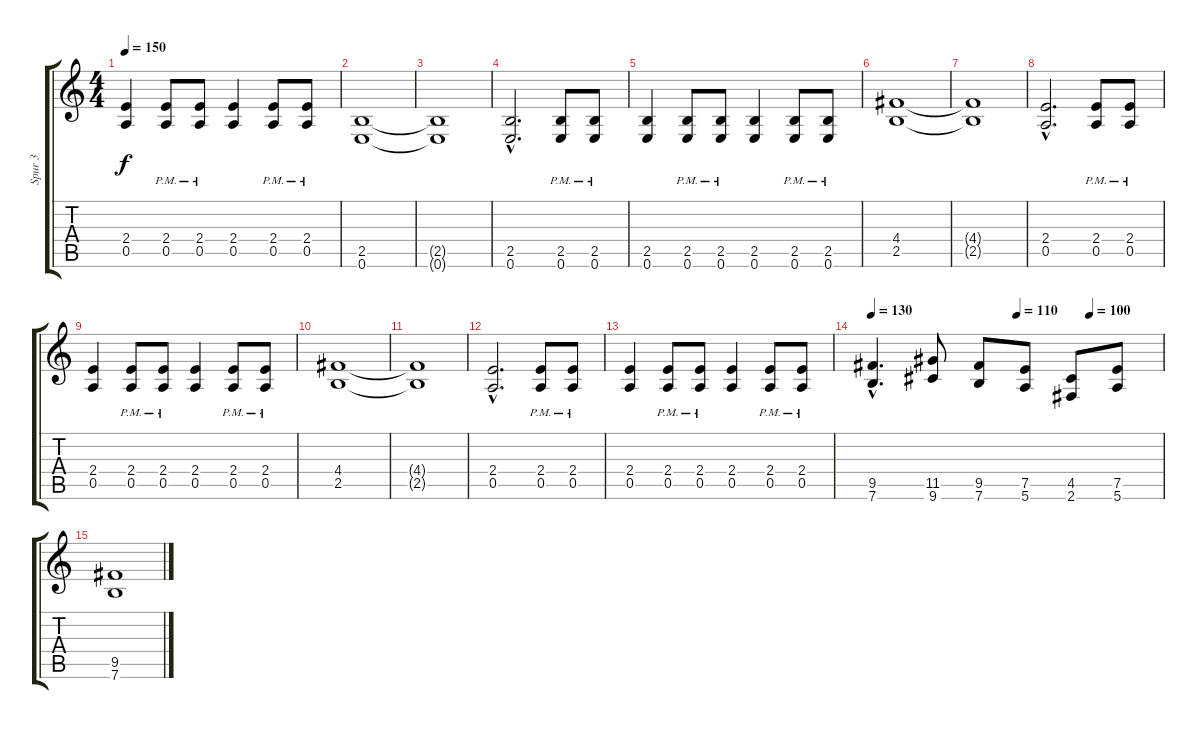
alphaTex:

\track ("Spur 3" "Spur 3") {instrument distortionguitar}
\staff {score tabs}
\tuning (E4 B3 G3 D3 A2 E2) {hide}
\ts (4 4)
\tempo 150
\clef g2
\ks c
(2.4 0.5).4{dy f} (2.4{pm} 0.5{pm}).8 (2.4{pm} 0.5{pm}).8 (2.4 0.5).4 (2.4{pm} 0.5{pm}).8 (2.4{pm} 0.5{pm}).8 |
(2.5 0.6).1 |
(2.5{t} 0.6{t}).1 |
(2.5{hac} 0.6{hac}).2{d} (2.5{pm} 0.6{pm}).8 (2.5{pm} 0.6{pm}).8 |
(2.5 0.6).4 (2.5{pm} 0.6{pm}).8 (2.5{pm} 0.6{pm}).8 (2.5 0.6).4 (2.5{pm} 0.6{pm}).8 (2.5{pm} 0.6{pm}).8 |
(4.4 2.5).1 |
(4.4{t} 2.5{t}).1 |
(2.4{hac} 0.5{hac}).2{d} (2.4{pm} 0.5{pm}).8 (2.4{pm} 0.5{pm}).8 |
(2.4 0.5).4 (2.4{pm} 0.5{pm}).8 (2.4{pm} 0.5{pm}).8 (2.4 0.5).4 (2.4{pm} 0.5{pm}).8 (2.4{pm} 0.5{pm}).8 |
(4.4 2.5).1 |
(4.4{t} 2.5{t}).1 |
(2.4{hac} 0.5{hac}).2{d} (2.4{pm} 0.5{pm}).8 (2.4{pm} 0.5{pm}).8 |
(2.4 0.5).4 (2.4{pm} 0.5{pm}).8 (2.4{pm} 0.5{pm}).8 (2.4 0.5).4 (2.4{pm} 0.5{pm}).8 (2.4{pm} 0.5{pm}).8 |
\tempo 130
\tempo (110 0.5)
\tempo (100 0.75)
(9.5{hac} 7.6{hac}).4{d} (11.5 9.6).8 (9.5 7.6).8 (7.5 5.6).8 (4.5 2.6).8 (7.5 5.6).8 |
(9.5 7.6).1
